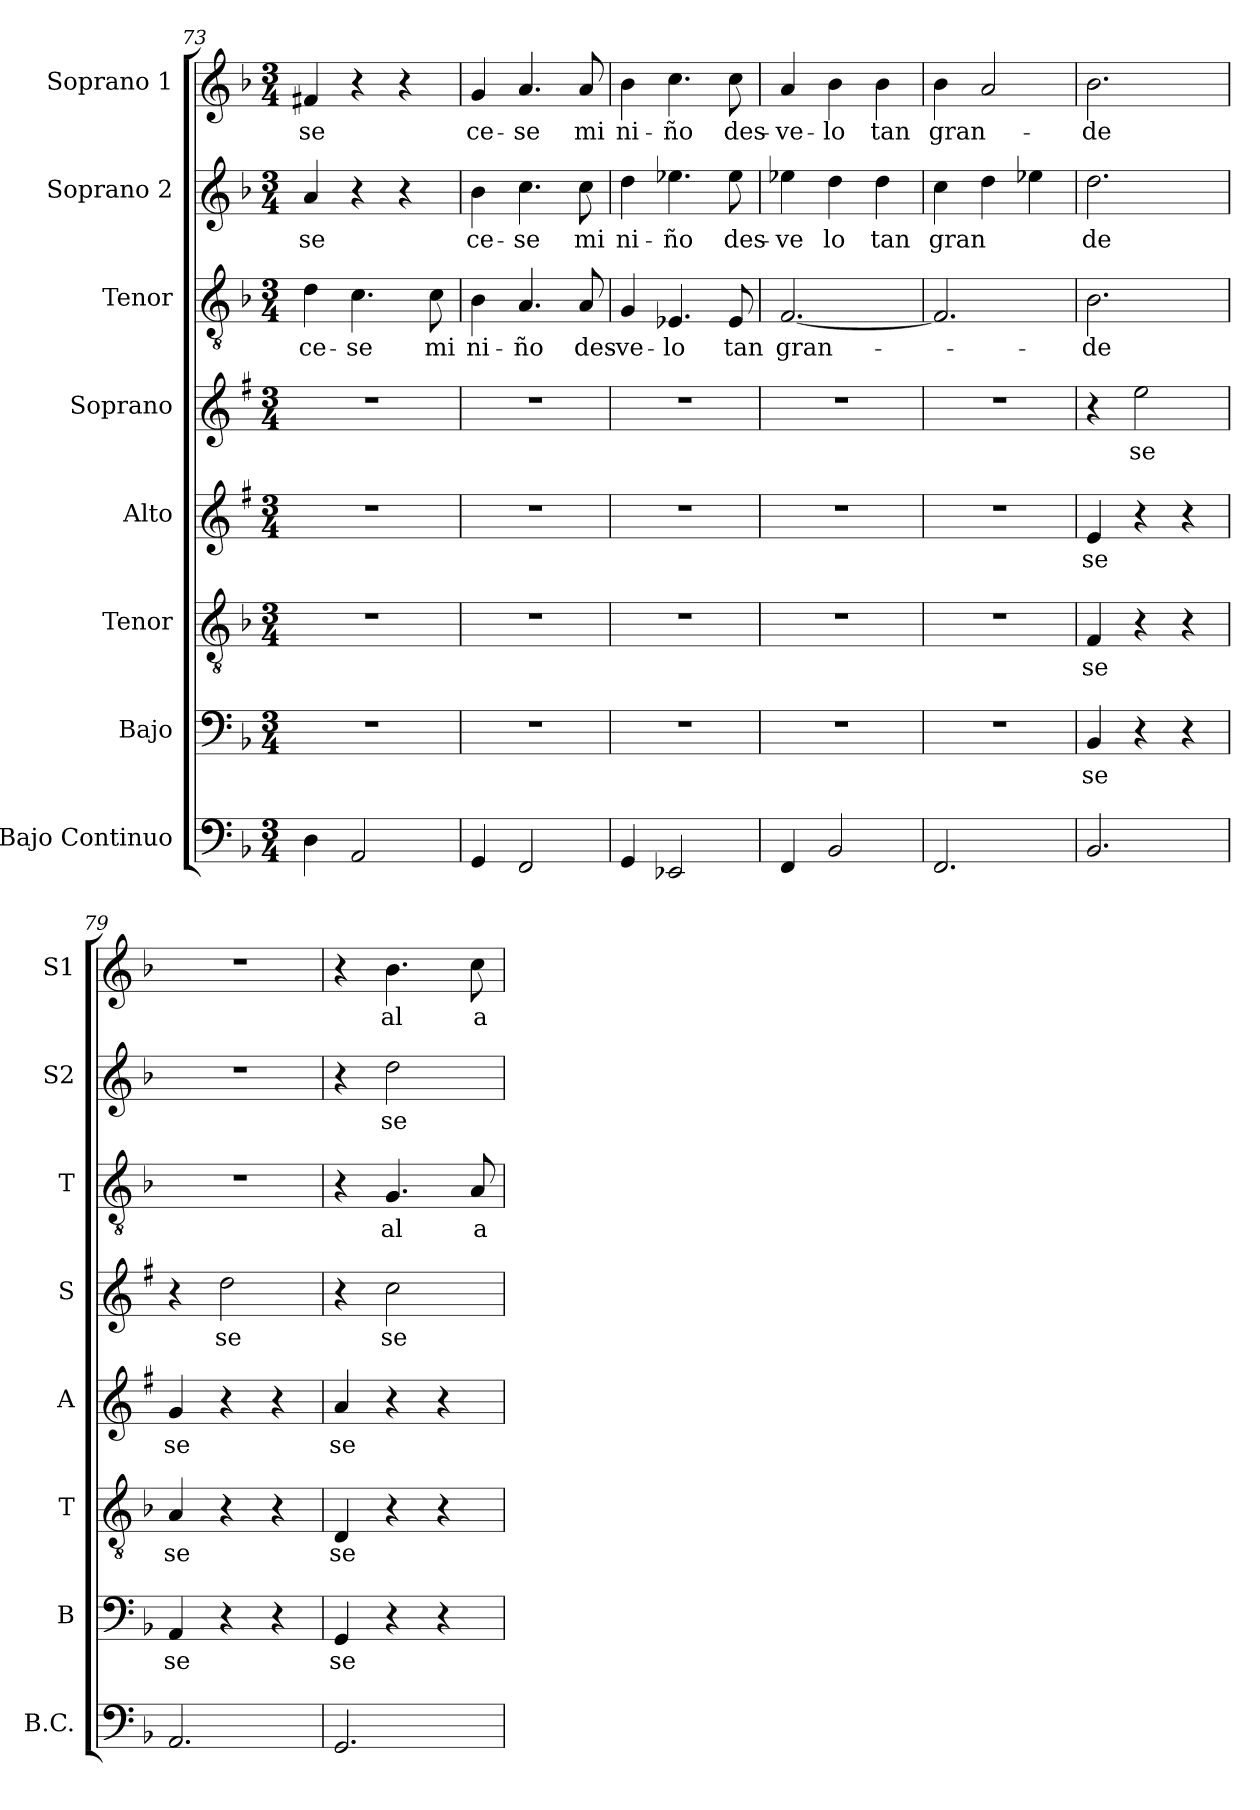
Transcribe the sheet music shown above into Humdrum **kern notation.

**kern	**kern	**text	**kern	**text	**kern	**text	**kern	**text	**kern	**text	**kern	**text	**kern	**text
*part8	*part7	*part7	*part6	*part6	*part5	*part5	*part4	*part4	*part3	*part3	*part2	*part2	*part1	*part1
*staff8	*staff7	*staff7	*staff6	*staff6	*staff5	*staff5	*staff4	*staff4	*staff3	*staff3	*staff2	*staff2	*staff1	*staff1
*I"Bajo Continuo	*I"Bajo	*	*I"Tenor	*	*I"Alto	*	*I"Soprano	*	*I"Tenor	*	*I"Soprano 2	*	*I"Soprano 1	*
*I'B.C.	*I'B	*	*I'T	*	*I'A	*	*I'S	*	*I'T	*	*I'S2	*	*I'S1	*
*clefF4	*clefF4	*	*clefGv2	*	*clefG2	*	*clefG2	*	*clefGv2	*	*clefG2	*	*clefG2	*
*	*	*	*	*	*ITrd1c2	*	*ITrd1c2	*	*	*	*	*	*	*
*k[b-]	*k[b-]	*	*k[b-]	*	*k[b-]	*	*k[b-]	*	*k[b-]	*	*k[b-]	*	*k[b-]	*
*F:	*F:	*	*F:	*	*F:	*	*F:	*	*F:	*	*F:	*	*F:	*
*M3/4	*M3/4	*	*M3/4	*	*M3/4	*	*M3/4	*	*M3/4	*	*M3/4	*	*M3/4	*
=73	=73	=73	=73	=73	=73	=73	=73	=73	=73	=73	=73	=73	=73	=73
4D\	2.r	.	2.r	.	2.r	.	2.r	.	4d\	ce-	4a/	se	4f#X/	se
2AA/	.	.	.	.	.	.	.	.	4.c\	-se	4r	.	4r	.
.	.	.	.	.	.	.	.	.	.	.	4r	.	4r	.
.	.	.	.	.	.	.	.	.	8c\	mi	.	.	.	.
=74	=74	=74	=74	=74	=74	=74	=74	=74	=74	=74	=74	=74	=74	=74
4GG/	2.r	.	2.r	.	2.r	.	2.r	.	4B-\	ni-	4b-\	ce-	4g/	ce-
2FF/	.	.	.	.	.	.	.	.	4.A/	-ño	4.cc\	-se	4.a/	-se
.	.	.	.	.	.	.	.	.	8A/	des-	8cc\	mi	8a/	mi
=75	=75	=75	=75	=75	=75	=75	=75	=75	=75	=75	=75	=75	=75	=75
4GG/	2.r	.	2.r	.	2.r	.	2.r	.	4G/	-ve-	4dd\	ni-	4b-\	ni-
2EE-X/	.	.	.	.	.	.	.	.	4.E-X/	-lo	4.ee-X\	-ño	4.cc\	-ño
.	.	.	.	.	.	.	.	.	8E-/	tan	8ee-\	des-	8cc\	des-
=76	=76	=76	=76	=76	=76	=76	=76	=76	=76	=76	=76	=76	=76	=76
4FF/	2.r	.	2.r	.	2.r	.	2.r	.	[2.F/	gran-	4ee-X\	-ve	4a/	-ve-
2BB-/	.	.	.	.	.	.	.	.	.	.	4dd\	lo	4b-\	-lo
.	.	.	.	.	.	.	.	.	.	.	4dd\	tan	4b-\	tan
=77	=77	=77	=77	=77	=77	=77	=77	=77	=77	=77	=77	=77	=77	=77
2.FF/	2.r	.	2.r	.	2.r	.	2.r	.	2.F/]	.	4cc\	gran	4b-\	gran-
.	.	.	.	.	.	.	.	.	.	.	4dd\	.	2a/	.
.	.	.	.	.	.	.	.	.	.	.	4ee-X\	.	.	.
!!LO:PB:g=z
=78	=78	=78	=78	=78	=78	=78	=78	=78	=78	=78	=78	=78	=78	=78
2.BB-/	4BB-/	se	4F/	-se	4d/	se	4r	.	2.B-\	-de	2.dd\	de	2.b-\	-de
.	4r	.	4r	.	4r	.	2dd\	se	.	.	.	.	.	.
.	4r	.	4r	.	4r	.	.	.	.	.	.	.	.	.
=79	=79	=79	=79	=79	=79	=79	=79	=79	=79	=79	=79	=79	=79	=79
2.AA/	4AA/	se	4A/	se	4f/	se	4r	.	2.r	.	2.r	.	2.r	.
.	4r	.	4r	.	4r	.	2cc\	se	.	.	.	.	.	.
.	4r	.	4r	.	4r	.	.	.	.	.	.	.	.	.
=80	=80	=80	=80	=80	=80	=80	=80	=80	=80	=80	=80	=80	=80	=80
2.GG/	4GG/	se	4D/	se	4g/	se	4r	.	4r	.	4r	.	4r	.
.	4r	.	4r	.	4r	.	2b-\	se	4.G/	al	2dd\	se	4.b-\	al
.	4r	.	4r	.	4r	.	.	.	.	.	.	.	.	.
.	.	.	.	.	.	.	.	.	8A/	a-	.	.	8cc\	a-
=	=	=	=	=	=	=	=	=	=	=	=	=	=	=
*-	*-	*-	*-	*-	*-	*-	*-	*-	*-	*-	*-	*-	*-	*-
